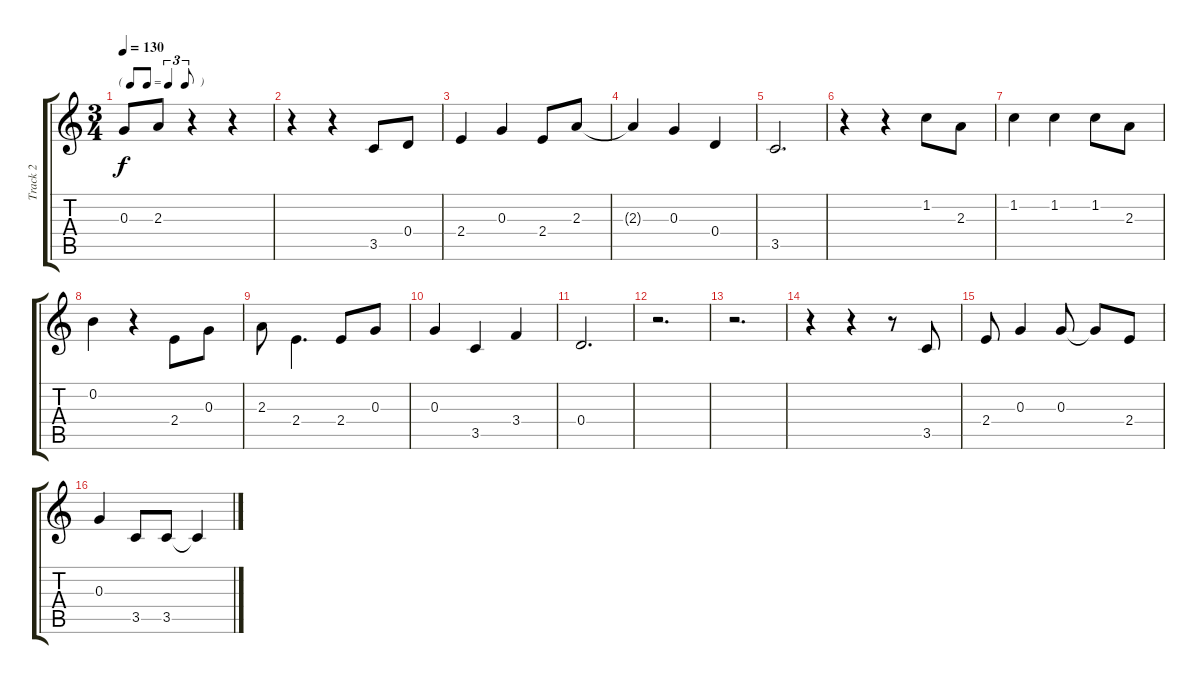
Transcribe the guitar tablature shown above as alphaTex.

\track ("Track 2" "Track 2") {instrument distortionguitar}
\staff {score tabs}
\tuning (E4 B3 G3 D3 A2 E2) {hide}
\ts (3 4)
\tf triplet8th
\tempo 130
\clef g2
\ks c
0.3.8{dy f} 2.3.8 r.4 r.4 |
r.4 r.4 3.5.8 0.4.8 |
2.4.4 0.3.4 2.4.8 2.3.8 |
2.3{t}.4 0.3.4 0.4.4 |
3.5.2{d} |
r.4 r.4 1.2.8 2.3.8 |
1.2.4 1.2.4 1.2.8 2.3.8 |
0.2.4 r.4 2.4.8{beam Down} 0.3.8{beam Down} |
2.3.8{beam Down} 2.4.4{d beam Down} 2.4.8 0.3.8 |
0.3.4 3.5.4 3.4.4 |
0.4.2{d} |
r.2{d} |
r.2{d} |
r.4 r.4 r.8 3.5.8 |
2.4.8 0.3.4 0.3.8 0.3{t}.8 2.4.8 |
0.3.4 3.5.8 3.5.8 3.5{t}.4
